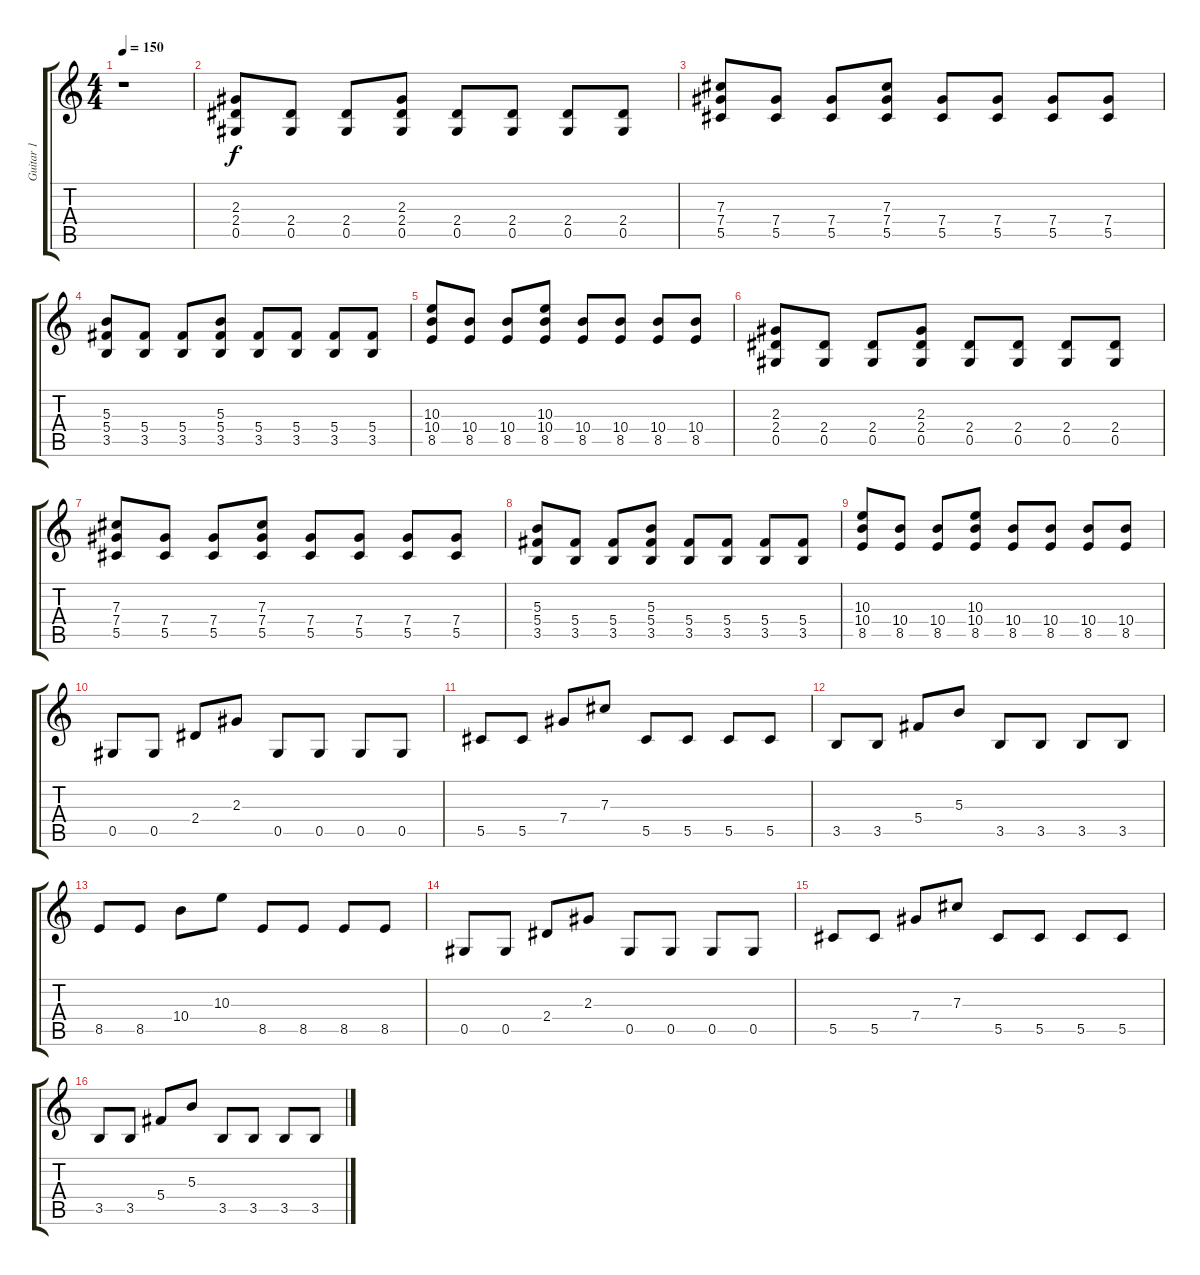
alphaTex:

\track ("Guitar 1" "Guitar 1") {instrument distortionguitar}
\staff {score tabs}
\tuning (Eb4 Bb3 Gb3 Db3 Ab2 Eb2) {hide}
\ts (4 4)
\tempo 150
\clef g2
\ks c
r.1{dy f instrument distortionguitar} |
(2.3 2.4 0.5).8 (2.4 0.5).8 (2.4 0.5).8 (2.3 2.4 0.5).8 (2.4 0.5).8 (2.4 0.5).8 (2.4 0.5).8 (2.4 0.5).8 |
(7.3 7.4 5.5).8 (7.4 5.5).8 (7.4 5.5).8 (7.3 7.4 5.5).8 (7.4 5.5).8 (7.4 5.5).8 (7.4 5.5).8 (7.4 5.5).8 |
(5.3 5.4 3.5).8 (5.4 3.5).8 (5.4 3.5).8 (5.3 5.4 3.5).8 (5.4 3.5).8 (5.4 3.5).8 (5.4 3.5).8 (5.4 3.5).8 |
(10.3 10.4 8.5).8 (10.4 8.5).8 (10.4 8.5).8 (10.3 10.4 8.5).8 (10.4 8.5).8 (10.4 8.5).8 (10.4 8.5).8 (10.4 8.5).8 |
(2.3 2.4 0.5).8 (2.4 0.5).8 (2.4 0.5).8 (2.3 2.4 0.5).8 (2.4 0.5).8 (2.4 0.5).8 (2.4 0.5).8 (2.4 0.5).8 |
(7.3 7.4 5.5).8 (7.4 5.5).8 (7.4 5.5).8 (7.3 7.4 5.5).8 (7.4 5.5).8 (7.4 5.5).8 (7.4 5.5).8 (7.4 5.5).8 |
(5.3 5.4 3.5).8 (5.4 3.5).8 (5.4 3.5).8 (5.3 5.4 3.5).8 (5.4 3.5).8 (5.4 3.5).8 (5.4 3.5).8 (5.4 3.5).8 |
(10.3 10.4 8.5).8 (10.4 8.5).8 (10.4 8.5).8 (10.3 10.4 8.5).8 (10.4 8.5).8 (10.4 8.5).8 (10.4 8.5).8 (10.4 8.5).8 |
0.5.8 0.5.8 2.4.8 2.3.8 0.5.8 0.5.8 0.5.8 0.5.8 |
5.5.8 5.5.8 7.4.8 7.3.8 5.5.8 5.5.8 5.5.8 5.5.8 |
3.5.8 3.5.8 5.4.8 5.3.8 3.5.8 3.5.8 3.5.8 3.5.8 |
8.5.8 8.5.8 10.4.8 10.3.8 8.5.8 8.5.8 8.5.8 8.5.8 |
0.5.8 0.5.8 2.4.8 2.3.8 0.5.8 0.5.8 0.5.8 0.5.8 |
5.5.8 5.5.8 7.4.8 7.3.8 5.5.8 5.5.8 5.5.8 5.5.8 |
3.5.8 3.5.8 5.4.8 5.3.8 3.5.8 3.5.8 3.5.8 3.5.8
